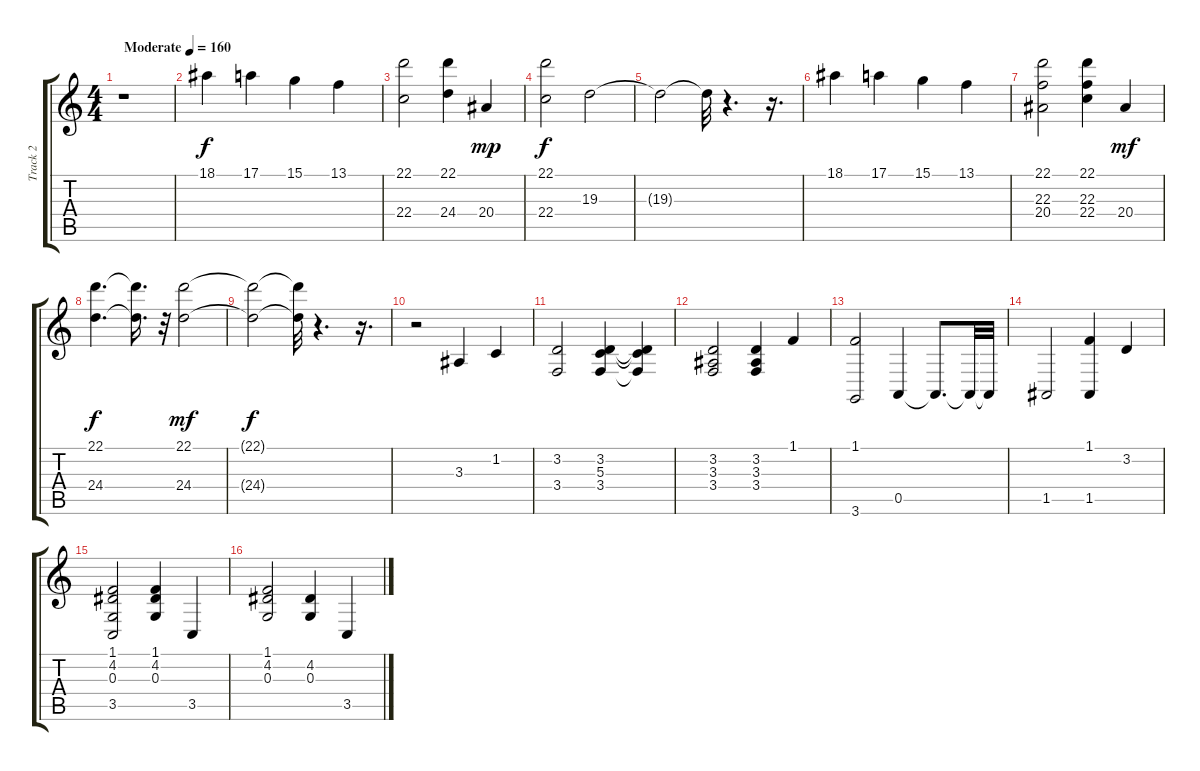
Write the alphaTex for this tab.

\track ("Track 2" "Track 2") {instrument electricpiano1}
\staff {score tabs}
\tuning (E4 B3 G3 D3 A2 E2) {hide}
\ts (4 4)
\tempo (160 "Moderate")
\clef g2
\ks c
r.1{dy f instrument electricpiano1} |
18.1.4 17.1.4 15.1.4 13.1.4 |
(22.1 22.4).2 (22.1 24.4).4 20.4.4{dy mp} |
(22.1 22.4).2{dy f} 19.3.2 |
19.3{t}.2 19.3{t}.32 r.4{d} r.16{d} |
18.1.4 17.1.4 15.1.4 13.1.4 |
(22.1 22.3 20.4).2 (22.1 22.3 22.4).4 20.4.4{dy mf} |
(22.1 24.4).4{d dy f} (22.1{t} 24.4{t}).16{d} r.32 (22.1 24.4).2{dy mf} |
(22.1{t} 24.4{t}).2{dy f} (22.1{t} 24.4{t}).32 r.4{d} r.16{d} |
r.2 3.3.4 1.2.4 |
(3.2 3.4).2 (3.2 5.3 3.4).4 (3.2{t} 5.3{t} 3.4{t}).4 |
(3.2 3.3 3.4).2 (3.2 3.3 3.4).4 1.1.4 |
(1.1 3.6).2 0.5.4 0.5{t}.8{d} 0.5{t}.32 0.5{t}.32 |
1.5.2 (1.1 1.5).4 3.2.4 |
(1.1 4.2 0.3 3.5).2 (1.1 4.2 0.3).4 3.5.4 |
(1.1 4.2 0.3).2 (4.2 0.3).4 3.5.4
